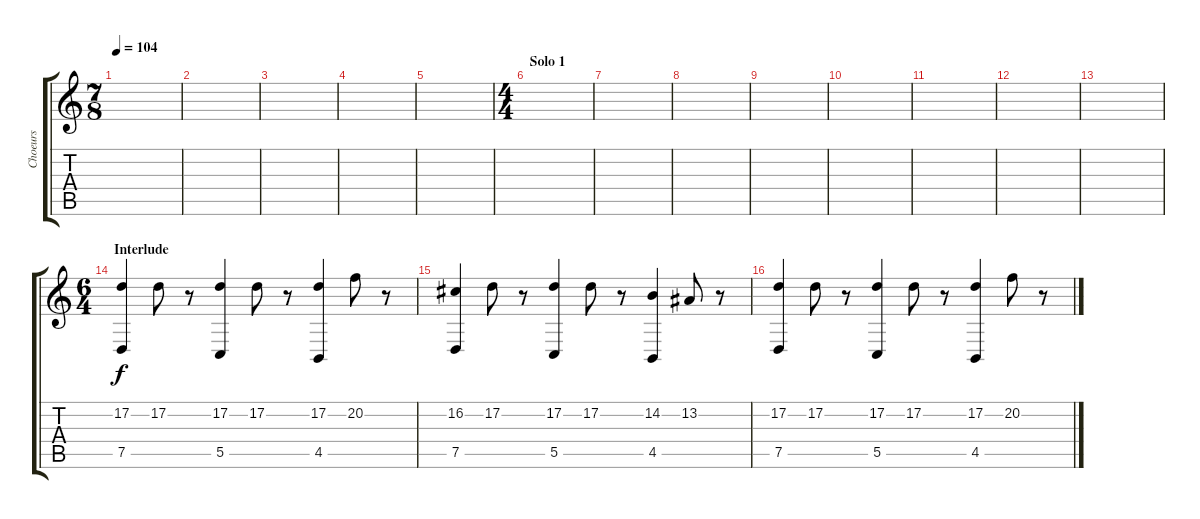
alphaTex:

\track ("Choeurs" "Choeurs") {instrument choiraahs}
\staff {score tabs}
\tuning (D4 A3 F3 C3 G2 D2) {hide}
\ts (7 8)
\tempo 104
\clef g2
\ks c
|
|
|
|
|
\ts (4 4)
\section ("" "Solo 1")
|
|
|
|
|
|
|
|
\ts (6 4)
\section ("" "Interlude")
(17.2 7.5).4 17.2.8 r.8 (17.2 5.5).4 17.2.8 r.8 (17.2 4.5).4 20.2.8 r.8 |
(16.2 7.5).4 17.2.8 r.8 (17.2 5.5).4 17.2.8 r.8 (14.2 4.5).4 13.2.8 r.8 |
(17.2 7.5).4 17.2.8 r.8 (17.2 5.5).4 17.2.8 r.8 (17.2 4.5).4 20.2.8 r.8
